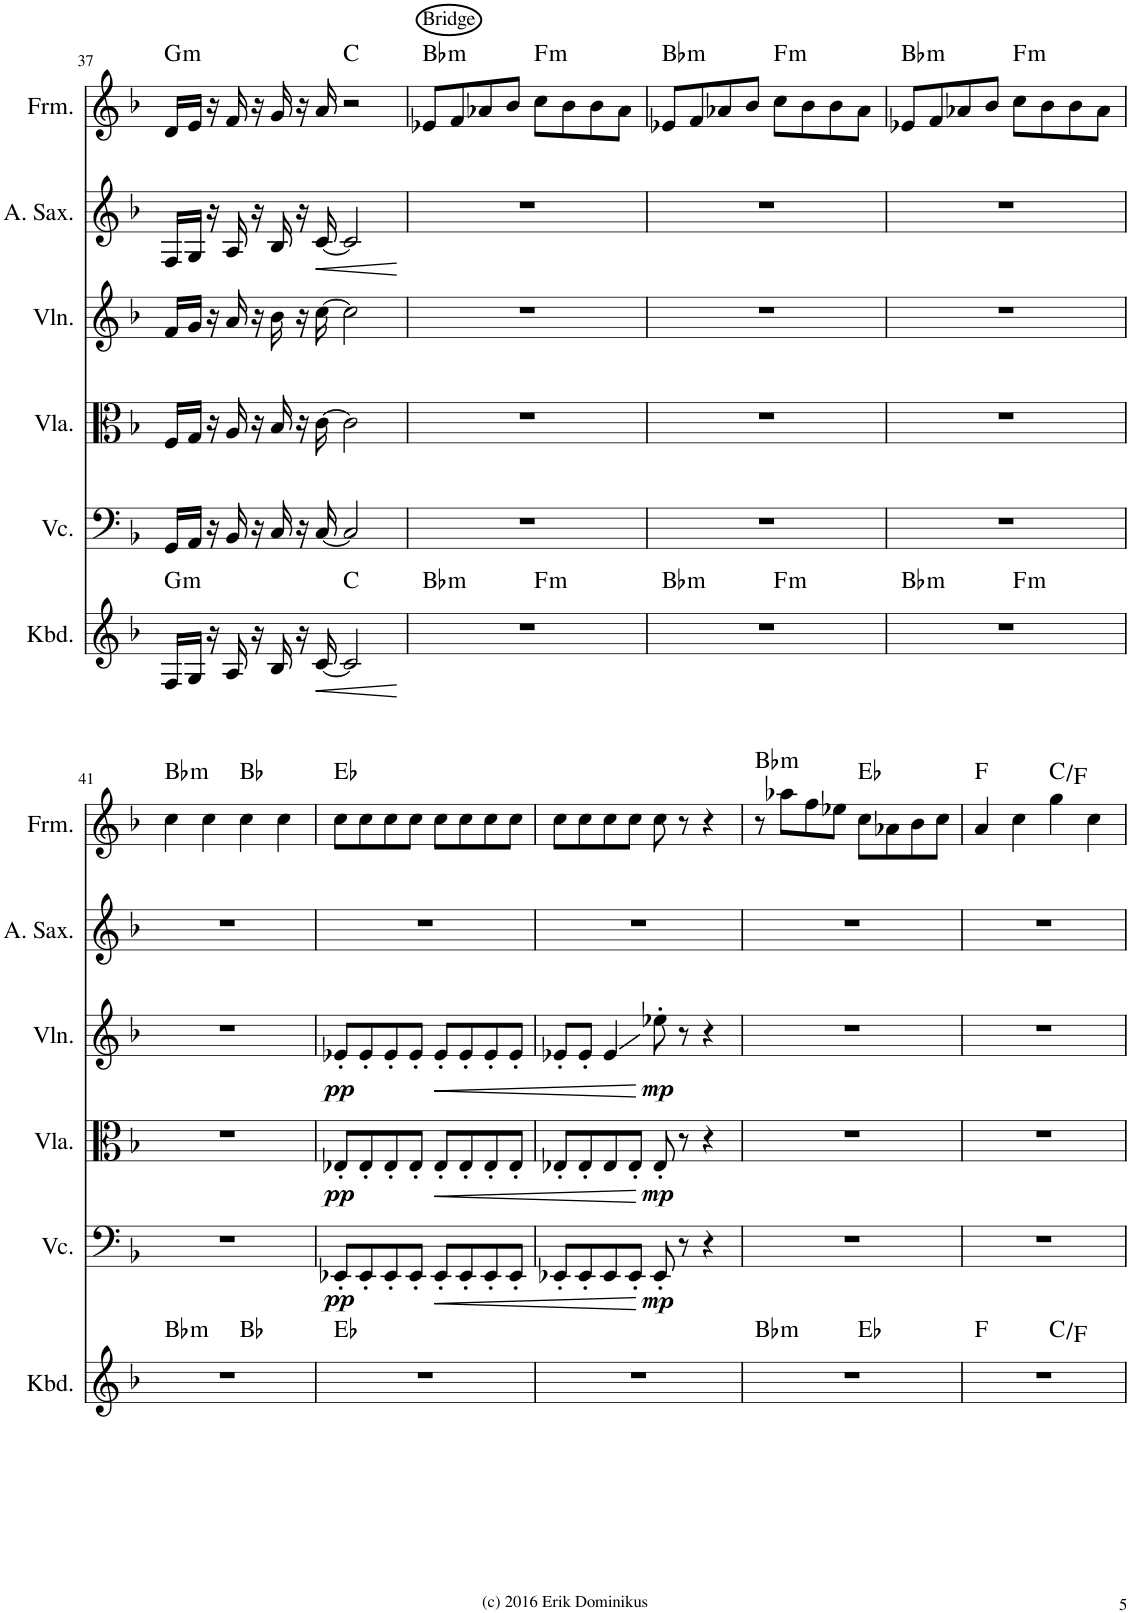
**kern	**dynam	**harte	**kern	**dynam	**kern	**dynam	**kern	**dynam	**kern	**dynam	**kern	**harte
*part6	*part6	*part6	*part5	*part5	*part4	*part4	*part3	*part3	*part2	*part2	*part1	*part1
*staff6	*staff6	*	*staff5	*staff5	*staff4	*staff4	*staff3	*staff3	*staff2	*staff2	*staff1	*
*I"Keyboard	*	*	*I"Violoncello	*	*I"Viola	*	*I"Violin	*	*I"Alto Saxophone	*	*I"Form	*
*I'Kbd.	*	*	*I'Vc.	*	*I'Vla.	*	*I'Vln.	*	*I'A. Sax.	*	*I'Frm.	*
!!LO:PB:g=z
*clefG2	*	*	*clefF4	*	*clefC3	*	*clefG2	*	*clefG2	*	*clefG2	*
*	*	*	*	*	*	*	*	*	*ITrd5c9	*	*	*
*k[b-]	*	*	*k[b-]	*	*k[b-]	*	*k[b-]	*	*k[b-]	*	*k[b-]	*
*M4/4	*	*	*M4/4	*	*M4/4	*	*M4/4	*	*M4/4	*	*M4/4	*
=37	=37	=37	=37	=37	=37	=37	=37	=37	=37	=37	=37	=37
!	!	!LO:H:kt=m	!	!	!	!	!	!	!	!	!	!LO:H:kt=m
16F/LL	.	G:min	16GG/LL	.	16F/LL	.	16f/LL	.	16F/LL	.	16d/LL	G:min
16G/JJ	.	.	16AA/JJ	.	16G/JJ	.	16g/JJ	.	16G/JJ	.	16e/JJ	.
16r	.	.	16r	.	16r	.	16r	.	16r	.	16r	.
16A/	.	.	16BB-/	.	16A/	.	16a/	.	16A/	.	16f/	.
16r	.	.	16r	.	16r	.	16r	.	16r	.	16r	.
16B-/	.	.	16C/	.	16B-/	.	16b-\	.	16B-/	.	16g/	.
16r	.	.	16r	.	16r	.	16r	.	16r	.	16r	.
!	!LO:HP:b	!	!	!	!	!	!	!	!	!LO:HP:b	!	!
[16c/	<	.	[16C/	.	[16c\	.	[16cc\	.	[16c/	<	16a/	.
2c/]	.	C:maj	2C/]	.	2c\]	.	2cc\]	.	2c/]	.	2r	C:maj
.	[	.	.	.	.	.	.	.	.	[	.	.
=38	=38	=38	=38	=38	=38	=38	=38	=38	=38	=38	=38	=38
!	!	!LO:H:kt=m	!	!	!	!	!	!	!	!	!LO:TX:a:t=Bridge	!LO:H:kt=m
*^	*	*	*	*	*	*	*	*	*	*	*	*
1r	2ryy	.	Bb:min	1r	.	1r	.	1r	.	1r	.	8e-X/L	Bb:min
.	.	.	.	.	.	.	.	.	.	.	.	8f/	.
.	.	.	.	.	.	.	.	.	.	.	.	8a-X/	.
.	.	.	.	.	.	.	.	.	.	.	.	8b-/J	.
!	!	!	!LO:H:kt=m	!	!	!	!	!	!	!	!	!	!LO:H:kt=m
.	2ryy	.	F:min	.	.	.	.	.	.	.	.	8cc\L	F:min
.	.	.	.	.	.	.	.	.	.	.	.	8b-\	.
.	.	.	.	.	.	.	.	.	.	.	.	8b-\	.
.	.	.	.	.	.	.	.	.	.	.	.	8a-\J	.
=39	=39	=39	=39	=39	=39	=39	=39	=39	=39	=39	=39	=39	=39
!	!	!	!LO:H:kt=m	!	!	!	!	!	!	!	!	!	!LO:H:kt=m
1r	2ryy	.	Bb:min	1r	.	1r	.	1r	.	1r	.	8e-X/L	Bb:min
.	.	.	.	.	.	.	.	.	.	.	.	8f/	.
.	.	.	.	.	.	.	.	.	.	.	.	8a-X/	.
.	.	.	.	.	.	.	.	.	.	.	.	8b-/J	.
!	!	!	!LO:H:kt=m	!	!	!	!	!	!	!	!	!	!LO:H:kt=m
.	2ryy	.	F:min	.	.	.	.	.	.	.	.	8cc\L	F:min
.	.	.	.	.	.	.	.	.	.	.	.	8b-\	.
.	.	.	.	.	.	.	.	.	.	.	.	8b-\	.
.	.	.	.	.	.	.	.	.	.	.	.	8a-\J	.
=40	=40	=40	=40	=40	=40	=40	=40	=40	=40	=40	=40	=40	=40
!	!	!	!LO:H:kt=m	!	!	!	!	!	!	!	!	!	!LO:H:kt=m
1r	2ryy	.	Bb:min	1r	.	1r	.	1r	.	1r	.	8e-X/L	Bb:min
.	.	.	.	.	.	.	.	.	.	.	.	8f/	.
.	.	.	.	.	.	.	.	.	.	.	.	8a-X/	.
.	.	.	.	.	.	.	.	.	.	.	.	8b-/J	.
!	!	!	!LO:H:kt=m	!	!	!	!	!	!	!	!	!	!LO:H:kt=m
.	2ryy	.	F:min	.	.	.	.	.	.	.	.	8cc\L	F:min
.	.	.	.	.	.	.	.	.	.	.	.	8b-\	.
.	.	.	.	.	.	.	.	.	.	.	.	8b-\	.
.	.	.	.	.	.	.	.	.	.	.	.	8a-\J	.
!!LO:LB:g=z
=41	=41	=41	=41	=41	=41	=41	=41	=41	=41	=41	=41	=41	=41
!	!	!	!LO:H:kt=m	!	!	!	!	!	!	!	!	!	!LO:H:kt=m
1r	2ryy	.	Bb:min	1r	.	1r	.	1r	.	1r	.	4cc\	Bb:min
.	.	.	.	.	.	.	.	.	.	.	.	4cc\	.
.	2ryy	.	Bb:maj	.	.	.	.	.	.	.	.	4cc\	Bb:maj
.	.	.	.	.	.	.	.	.	.	.	.	4cc\	.
=42	=42	=42	=42	=42	=42	=42	=42	=42	=42	=42	=42	=42	=42
!	!	!	!	!	!LO:DY:b	!	!LO:DY:b	!	!LO:DY:b	!	!	!	!
*v	*v	*	*	*	*	*	*	*	*	*	*	*	*
1r	.	Eb:maj	8EE-X'/L	pp	8E-X'/L	pp	8e-X'/L	pp	1r	.	8cc\L	Eb:maj
.	.	.	8EE-'/	.	8E-'/	.	8e-'/	.	.	.	8cc\	.
.	.	.	8EE-'/	.	8E-'/	.	8e-'/	.	.	.	8cc\	.
.	.	.	8EE-'/J	.	8E-'/J	.	8e-'/J	.	.	.	8cc\J	.
!	!	!	!	!LO:HP:b	!	!LO:HP:b	!	!LO:HP:b	!	!	!	!
.	.	.	8EE-'/L	<	8E-'/L	<	8e-'/L	<	.	.	8cc\L	.
.	.	.	8EE-'/	.	8E-'/	.	8e-'/	.	.	.	8cc\	.
.	.	.	8EE-'/	.	8E-'/	.	8e-'/	.	.	.	8cc\	.
.	.	.	8EE-'/J	.	8E-'/J	.	8e-'/J	.	.	.	8cc\J	.
=43	=43	=43	=43	=43	=43	=43	=43	=43	=43	=43	=43	=43
1r	.	.	8EE-X'/L	.	8E-X'/L	.	8e-X'/L	.	1r	.	8cc\L	.
.	.	.	8EE-'/	.	8E-'/	.	8e-'/J	.	.	.	8cc\	.
.	.	.	8EE-/	.	8E-/	.	4e-/	.	.	.	8cc\	.
.	.	.	8EE-'/J	.	8E-'/J	.	.	.	.	.	8cc\J	.
!	!	!	!	!LO:DY:n=1:b	!	!LO:DY:n=1:b	!	!LO:DY:n=1:b	!	!	!	!
.	.	.	8EE-'/	[ mp	8E-'/	[ mp	8ee-X'\	[ mp	.	.	8cc\	.
.	.	.	8r	.	8r	.	8r	.	.	.	8r	.
.	.	.	4r	.	4r	.	4r	.	.	.	4r	.
=44	=44	=44	=44	=44	=44	=44	=44	=44	=44	=44	=44	=44
!	!	!LO:H:kt=m	!	!	!	!	!	!	!	!	!	!LO:H:kt=m
*^	*	*	*	*	*	*	*	*	*	*	*	*
1r	2ryy	.	Bb:min	1r	.	1r	.	1r	.	1r	.	8r	Bb:min
.	.	.	.	.	.	.	.	.	.	.	.	8aa-X\L	.
.	.	.	.	.	.	.	.	.	.	.	.	8ff\	.
.	.	.	.	.	.	.	.	.	.	.	.	8ee-X\J	.
.	2ryy	.	Eb:maj	.	.	.	.	.	.	.	.	8cc\L	Eb:maj
.	.	.	.	.	.	.	.	.	.	.	.	8a-X\	.
.	.	.	.	.	.	.	.	.	.	.	.	8b-\	.
.	.	.	.	.	.	.	.	.	.	.	.	8cc\J	.
=45	=45	=45	=45	=45	=45	=45	=45	=45	=45	=45	=45	=45	=45
1r	2ryy	.	F:maj	1r	.	1r	.	1r	.	1r	.	4a/	F:maj
.	.	.	.	.	.	.	.	.	.	.	.	4cc\	.
.	2ryy	.	C:maj/4	.	.	.	.	.	.	.	.	4gg\	C:maj/4
.	.	.	.	.	.	.	.	.	.	.	.	4cc\	.
*v	*v	*	*	*	*	*	*	*	*	*	*	*	*
=	=	=	=	=	=	=	=	=	=	=	=	=
*-	*-	*-	*-	*-	*-	*-	*-	*-	*-	*-	*-	*-
